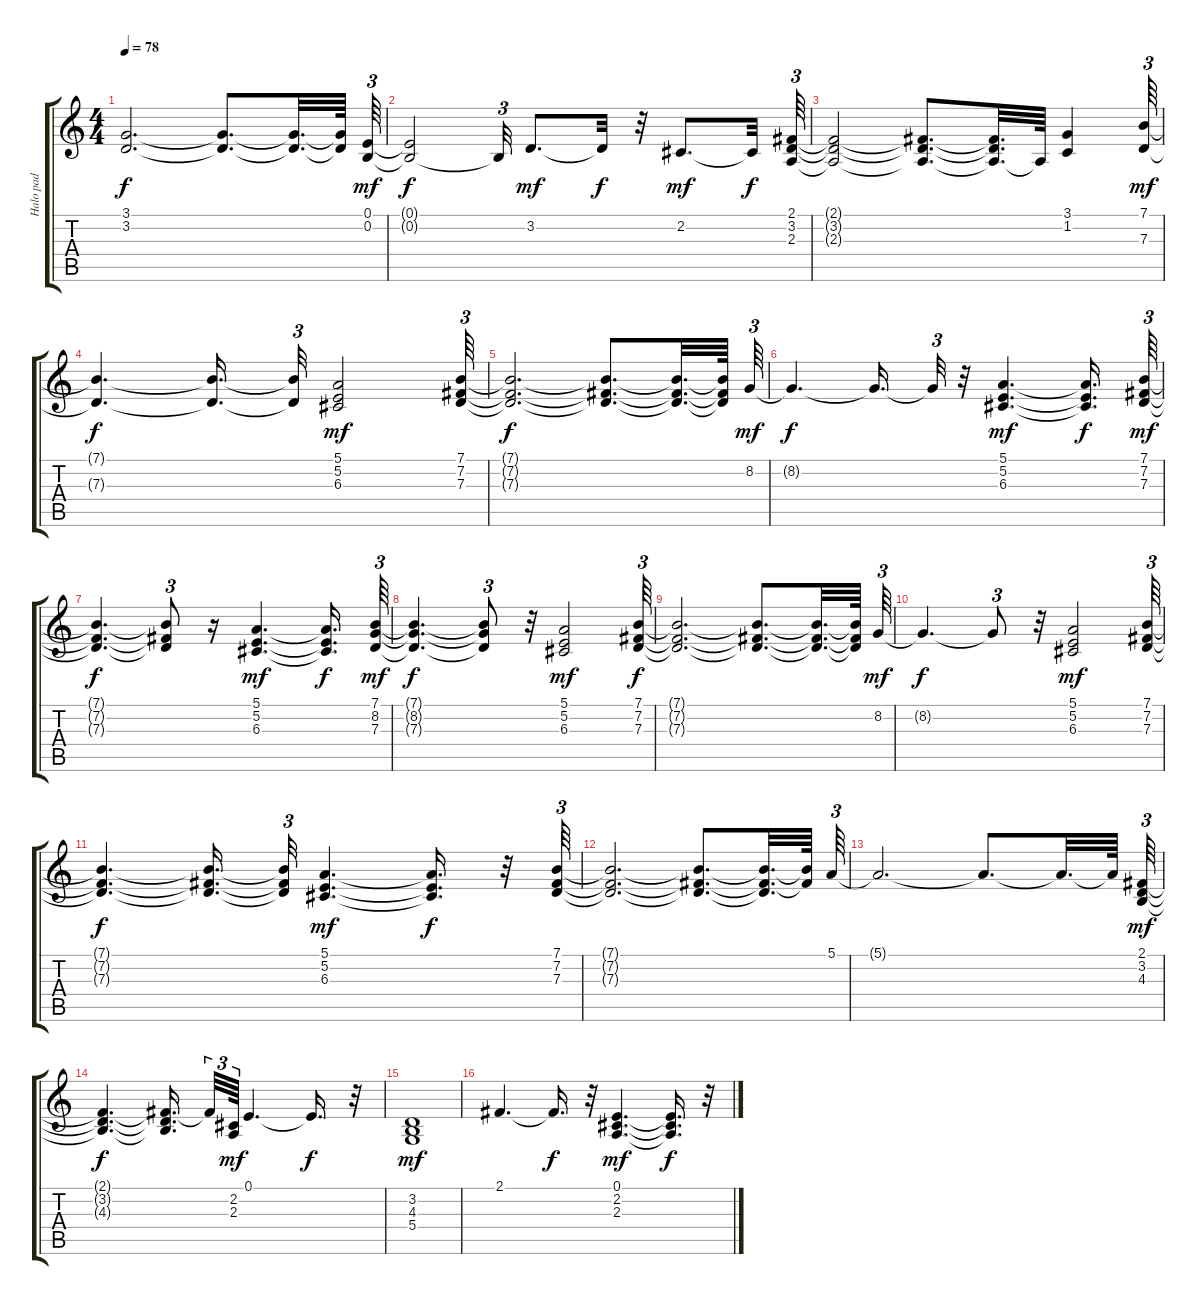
\track ("Halo pad" "Halo pad") {instrument pad7halo}
\staff {score tabs}
\tuning (E4 B3 G3 D3 A2 E2) {hide}
\ts (4 4)
\tempo 78
\clef g2
\ks c
(3.1{t} 3.2{t}).2{d dy f} (3.1{t} 3.2{t}).8{d} (3.1{t} 3.2{t}).32{d} (3.1{t} 3.2{t}).64 (0.1 0.2).64{tu (3 2) dy mf} |
(0.1{t} 0.2{t}).2{dy f} 0.2{t}.32{tu (3 2)} 3.2.8{d dy mf} 3.2{t}.32{dy f} r.32 2.2.8{d dy mf} 2.2{t}.32{dy f} (2.1 3.2 2.3).64{tu (3 2)} |
(2.1{t} 3.2{t} 2.3{t}).2 (2.1{t} 3.2{t} 2.3{t}).8{d} (2.1{t} 3.2{t} 2.3{t}).32{d} 2.3{t}.64 (3.1 1.2).4 (7.1 7.3).64{tu (3 2) dy mf} |
(7.1{t} 7.3{t}).4{d dy f} (7.1{t} 7.3{t}).16{d} (7.1{t} 7.3{t}).32{tu (3 2)} (5.1 5.2 6.3).2{dy mf} (7.1 7.2 7.3).64{tu (3 2)} |
(7.1{t} 7.2{t} 7.3{t}).2{d dy f} (7.1{t} 7.2{t} 7.3{t}).8{d} (7.1{t} 7.2{t} 7.3{t}).32{d} (7.1{t} 7.2{t} 7.3{t}).64 8.2.64{tu (3 2) dy mf} |
8.2{t}.4{d dy f} 8.2{t}.16{d} 8.2{t}.32{tu (3 2)} r.32 (5.1 5.2 6.3).4{d dy mf} (5.1{t} 5.2{t} 6.3{t}).16{d dy f} (7.1 7.2 7.3).64{tu (3 2) dy mf} |
(7.1{t} 7.2{t} 7.3{t}).4{d dy f} (7.1{t} 7.2{t} 7.3{t}).8{tu (3 2)} r.16 (5.1 5.2 6.3).4{d dy mf} (5.1{t} 5.2{t} 6.3{t}).16{d dy f} (7.1 8.2 7.3).64{tu (3 2) dy mf} |
(7.1{t} 8.2{t} 7.3{t}).4{d dy f} (7.1{t} 8.2{t} 7.3{t}).8{tu (3 2)} r.32 (5.1 5.2 6.3).2{dy mf} (7.1 7.2 7.3).64{tu (3 2) dy f} |
(7.1{t} 7.2{t} 7.3{t}).2{d} (7.1{t} 7.2{t} 7.3{t}).8{d} (7.1{t} 7.2{t} 7.3{t}).32{d} (7.1{t} 7.2{t} 7.3{t}).64 8.2.64{tu (3 2) dy mf} |
8.2{t}.4{d dy f} 8.2{t}.8{tu (3 2)} r.32 (5.1 5.2 6.3).2{dy mf} (7.1 7.2 7.3).64{tu (3 2)} |
(7.1{t} 7.2{t} 7.3{t}).4{d dy f} (7.1{t} 7.2{t} 7.3{t}).16{d} (7.1{t} 7.2{t} 7.3{t}).32{tu (3 2)} (5.1 5.2 6.3).4{d dy mf} (5.1{t} 5.2{t} 6.3{t}).16{d dy f} r.32 (7.1 7.2 7.3).64{tu (3 2)} |
(7.1{t} 7.2{t} 7.3{t}).2{d} (7.1{t} 7.2{t} 7.3{t}).8{d} (7.1{t} 7.2{t} 7.3{t}).32{d} (7.1{t} 7.2{t}).64 5.1.64{tu (3 2)} |
5.1{t}.2{d} 5.1{t}.8{d} 5.1{t}.32{d} 5.1{t}.64 (2.1 3.2 4.3).64{tu (3 2) dy mf} |
(2.1{t} 3.2{t} 4.3{t}).4{d dy f} (2.1{t} 3.2{t} 4.3{t}).16{d} 2.1{t}.32{tu (3 2)} (2.2 2.3).64{tu (3 2) dy mf} 0.1.4{d} 0.1{t}.16{d dy f} r.32 |
(3.2 4.3 5.4).1{dy mf} |
2.1.4{d} 2.1{t}.16{d dy f} r.32 (0.1 2.2 2.3).4{d dy mf} (0.1{t} 2.2{t} 2.3{t}).16{d dy f} r.32
